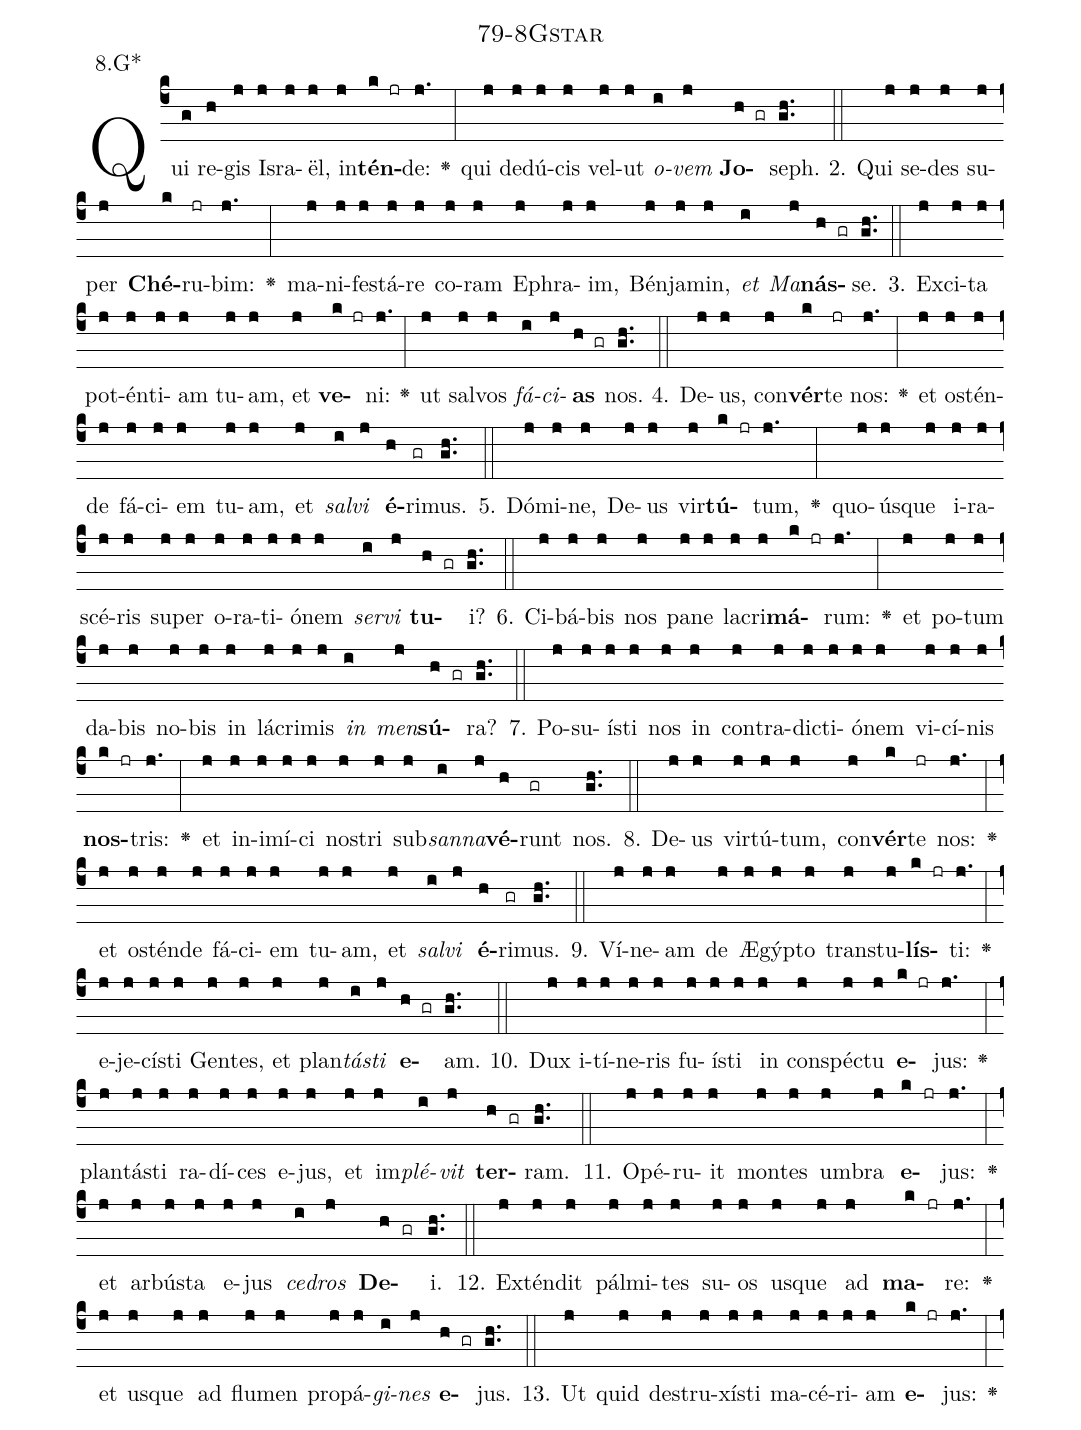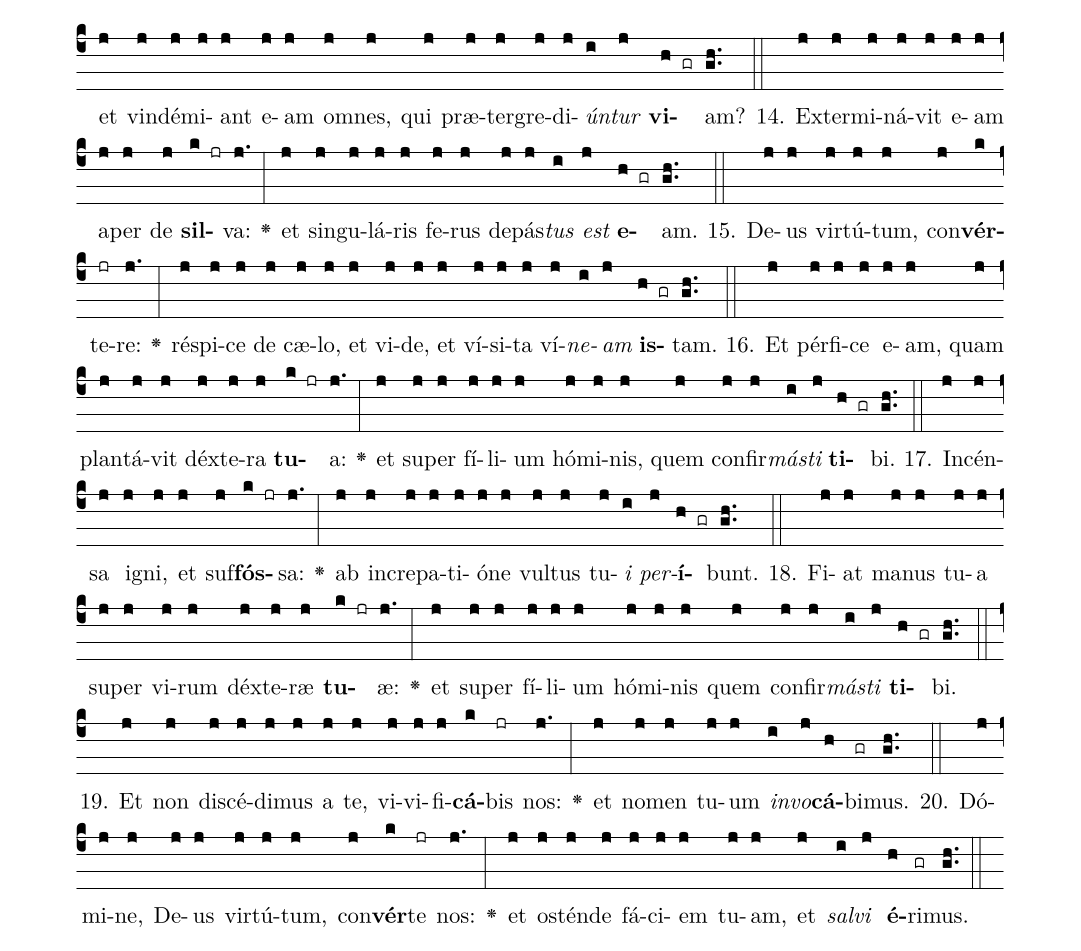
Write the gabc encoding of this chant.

name: 79-8Gstar;
annotation: 8.G*;
%%
(c4)Qui(g) re(h)gis(j) Is(j)ra(j)ël,(j) in(j)<b>tén</b>(k jr)de:(j.) <v>\greheightstar</v>(:) qui(j) de(j)dú(j)cis(j) vel(j)ut(j) <i>o</i>(i)<i>vem</i>(j) <b>Jo</b>(h gr)seph.(gh..) (::)
2. Qui(j) se(j)des(j) su(j)per(j) <b>Ché</b>(k)ru(jr)bim:(j.) <v>\greheightstar</v>(:) ma(j)ni(j)fes(j)tá(j)re(j) co(j)ram(j) E(j)phra(j)im,(j) Bén(j)ja(j)min,(j) <i>et</i>(i) <i>Ma</i>(j)<b>nás</b>(h gr)se.(gh..) (::)
3. Ex(j)ci(j)ta(j) pot(j)én(j)ti(j)am(j) tu(j)am,(j) et(j) <b>ve</b>(k jr)ni:(j.) <v>\greheightstar</v>(:) ut(j) sal(j)vos(j) <i>fá</i>(i)<i>ci</i>(j)<b>as</b>(h gr) nos.(gh..) (::)
4. De(j)us,(j) con(j)<b>vér</b>(k)te(jr) nos:(j.) <v>\greheightstar</v>(:) et(j) os(j)tén(j)de(j) fá(j)ci(j)em(j) tu(j)am,(j) et(j) <i>sal</i>(i)<i>vi</i>(j) <b>é</b>(h)ri(gr)mus.(gh..) (::)
5. Dó(j)mi(j)ne,(j) De(j)us(j) vir(j)<b>tú</b>(k jr)tum,(j.) <v>\greheightstar</v>(:) quo(j)ús(j)que(j) i(j)ra(j)scé(j)ris(j) su(j)per(j) o(j)ra(j)ti(j)ó(j)nem(j) <i>ser</i>(i)<i>vi</i>(j) <b>tu</b>(h gr)i?(gh..) (::)
6. Ci(j)bá(j)bis(j) nos(j) pa(j)ne(j) la(j)cri(j)<b>má</b>(k jr)rum:(j.) <v>\greheightstar</v>(:) et(j) po(j)tum(j) da(j)bis(j) no(j)bis(j) in(j) lá(j)cri(j)mis(j) <i>in</i>(i) <i>men</i>(j)<b>sú</b>(h gr)ra?(gh..) (::)
7. Po(j)su(j)ís(j)ti(j) nos(j) in(j) con(j)tra(j)dic(j)ti(j)ó(j)nem(j) vi(j)cí(j)nis(j) <b>nos</b>(k jr)tris:(j.) <v>\greheightstar</v>(:) et(j) in(j)i(j)mí(j)ci(j) nos(j)tri(j) sub(j)<i>san</i>(i)<i>na</i>(j)<b>vé</b>(h)runt(gr) nos.(gh..) (::)
8. De(j)us(j) vir(j)tú(j)tum,(j) con(j)<b>vér</b>(k)te(jr) nos:(j.) <v>\greheightstar</v>(:) et(j) os(j)tén(j)de(j) fá(j)ci(j)em(j) tu(j)am,(j) et(j) <i>sal</i>(i)<i>vi</i>(j) <b>é</b>(h)ri(gr)mus.(gh..) (::)
9. Ví(j)ne(j)am(j) de(j) Æ(j)gýp(j)to(j) trans(j)tu(j)<b>lís</b>(k jr)ti:(j.) <v>\greheightstar</v>(:) e(j)je(j)cís(j)ti(j) Gen(j)tes,(j) et(j) plan(j)<i>tás</i>(i)<i>ti</i>(j) <b>e</b>(h gr)am.(gh..) (::)
10. Dux(j) i(j)tí(j)ne(j)ris(j) fu(j)ís(j)ti(j) in(j) con(j)spéc(j)tu(j) <b>e</b>(k jr)jus:(j.) <v>\greheightstar</v>(:) plan(j)tás(j)ti(j) ra(j)dí(j)ces(j) e(j)jus,(j) et(j) im(j)<i>plé</i>(i)<i>vit</i>(j) <b>ter</b>(h gr)ram.(gh..) (::)
11. O(j)pé(j)ru(j)it(j) mon(j)tes(j) um(j)bra(j) <b>e</b>(k jr)jus:(j.) <v>\greheightstar</v>(:) et(j) ar(j)bús(j)ta(j) e(j)jus(j) <i>ce</i>(i)<i>dros</i>(j) <b>De</b>(h gr)i.(gh..) (::)
12. Ex(j)tén(j)dit(j) pál(j)mi(j)tes(j) su(j)os(j) us(j)que(j) ad(j) <b>ma</b>(k jr)re:(j.) <v>\greheightstar</v>(:) et(j) us(j)que(j) ad(j) flu(j)men(j) pro(j)pá(j)<i>gi</i>(i)<i>nes</i>(j) <b>e</b>(h gr)jus.(gh..) (::)
13. Ut(j) quid(j) de(j)stru(j)xís(j)ti(j) ma(j)cé(j)ri(j)am(j) <b>e</b>(k jr)jus:(j.) <v>\greheightstar</v>(:) et(j) vin(j)dé(j)mi(j)ant(j) e(j)am(j) om(j)nes,(j) qui(j) præ(j)ter(j)gre(j)di(j)<i>ún</i>(i)<i>tur</i>(j) <b>vi</b>(h gr)am?(gh..) (::)
14. Ex(j)ter(j)mi(j)ná(j)vit(j) e(j)am(j) a(j)per(j) de(j) <b>sil</b>(k jr)va:(j.) <v>\greheightstar</v>(:) et(j) sin(j)gu(j)lá(j)ris(j) fe(j)rus(j) de(j)pás(j)<i>tus</i>(i) <i>est</i>(j) <b>e</b>(h gr)am.(gh..) (::)
15. De(j)us(j) vir(j)tú(j)tum,(j) con(j)<b>vér</b>(k)te(jr)re:(j.) <v>\greheightstar</v>(:) ré(j)spi(j)ce(j) de(j) cæ(j)lo,(j) et(j) vi(j)de,(j) et(j) ví(j)si(j)ta(j) ví(j)<i>ne</i>(i)<i>am</i>(j) <b>is</b>(h gr)tam.(gh..) (::)
16. Et(j) pér(j)fi(j)ce(j) e(j)am,(j) quam(j) plan(j)tá(j)vit(j) déx(j)te(j)ra(j) <b>tu</b>(k jr)a:(j.) <v>\greheightstar</v>(:) et(j) su(j)per(j) fí(j)li(j)um(j) hó(j)mi(j)nis,(j) quem(j) con(j)fir(j)<i>más</i>(i)<i>ti</i>(j) <b>ti</b>(h gr)bi.(gh..) (::)
17. In(j)cén(j)sa(j) i(j)gni,(j) et(j) suf(j)<b>fós</b>(k jr)sa:(j.) <v>\greheightstar</v>(:) ab(j) in(j)cre(j)pa(j)ti(j)ó(j)ne(j) vul(j)tus(j) tu(j)<i>i</i>(i) <i>per</i>(j)<b>í</b>(h gr)bunt.(gh..) (::)
18. Fi(j)at(j) ma(j)nus(j) tu(j)a(j) su(j)per(j) vi(j)rum(j) déx(j)te(j)ræ(j) <b>tu</b>(k jr)æ:(j.) <v>\greheightstar</v>(:) et(j) su(j)per(j) fí(j)li(j)um(j) hó(j)mi(j)nis(j) quem(j) con(j)fir(j)<i>más</i>(i)<i>ti</i>(j) <b>ti</b>(h gr)bi.(gh..) (::)
19. Et(j) non(j) di(j)scé(j)di(j)mus(j) a(j) te,(j) vi(j)vi(j)fi(j)<b>cá</b>(k)bis(jr) nos:(j.) <v>\greheightstar</v>(:) et(j) no(j)men(j) tu(j)um(j) <i>in</i>(i)<i>vo</i>(j)<b>cá</b>(h)bi(gr)mus.(gh..) (::)
20. Dó(j)mi(j)ne,(j) De(j)us(j) vir(j)tú(j)tum,(j) con(j)<b>vér</b>(k)te(jr) nos:(j.) <v>\greheightstar</v>(:) et(j) os(j)tén(j)de(j) fá(j)ci(j)em(j) tu(j)am,(j) et(j) <i>sal</i>(i)<i>vi</i>(j) <b>é</b>(h)ri(gr)mus.(gh..) (::)
